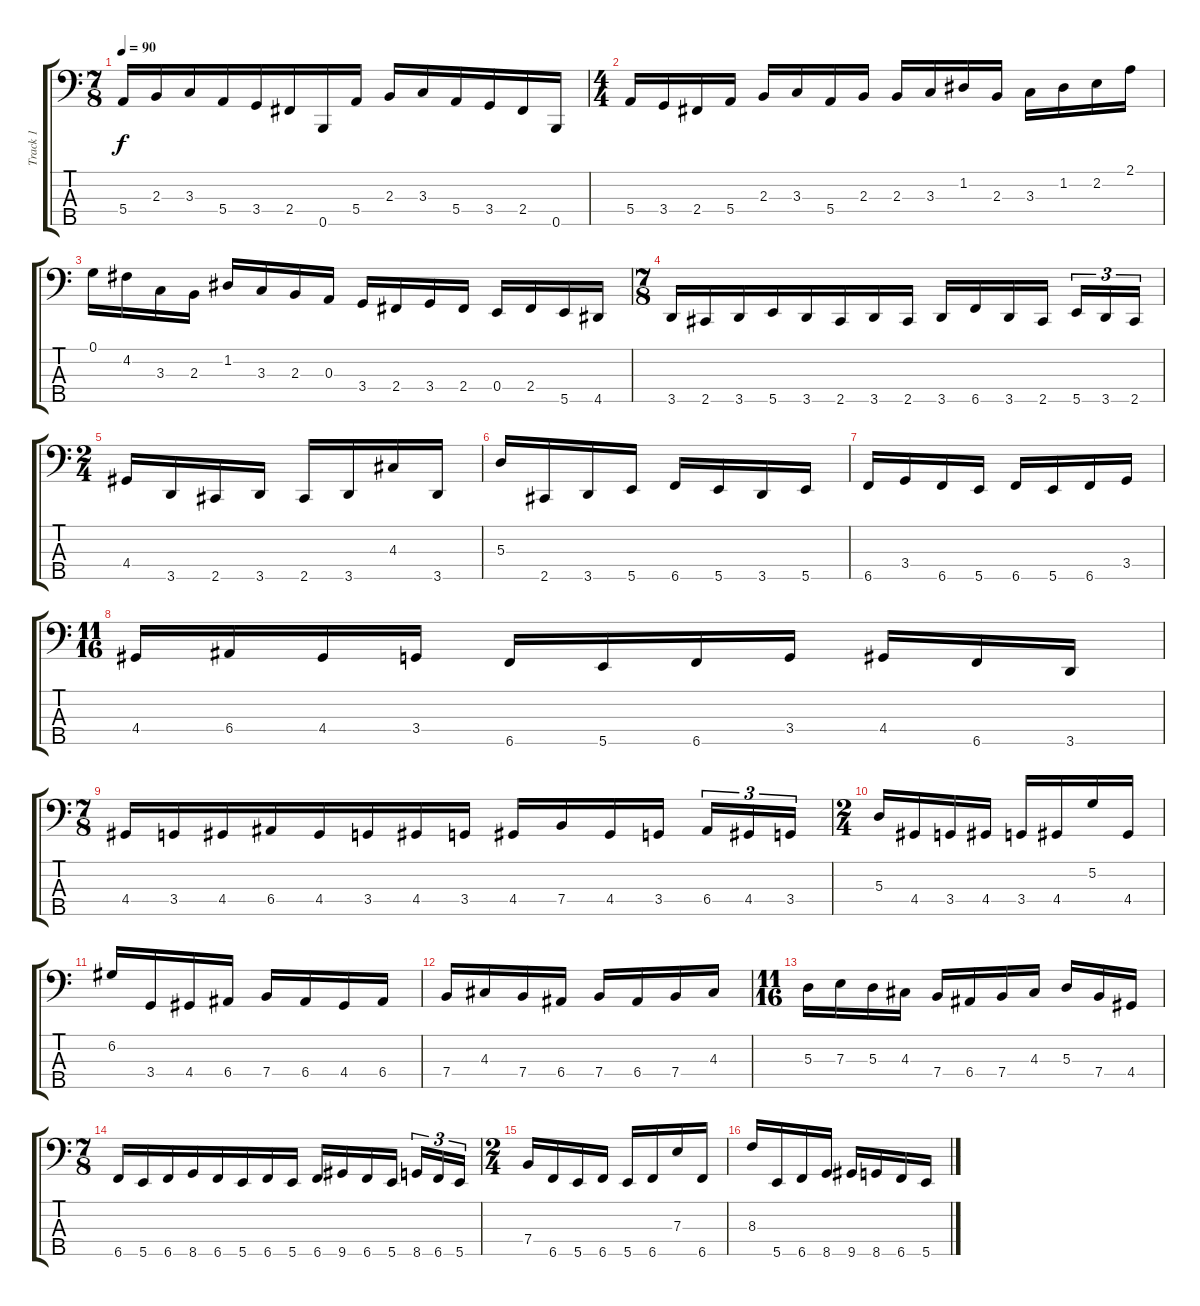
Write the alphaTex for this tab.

\track ("Track 1" "Track 1") {instrument electricbassfinger}
\staff {score tabs}
\tuning (G2 D2 A1 E1 B0) {hide}
\ts (7 8)
\tempo 90
\clef f4
\ks c
5.4.16{dy f} 2.3.16 3.3.16 5.4.16 3.4.16 2.4.16 0.5.16 5.4.16 2.3.16 3.3.16 5.4.16 3.4.16 2.4.16 0.5.16 |
\ts (4 4)
5.4.16 3.4.16 2.4.16 5.4.16 2.3.16 3.3.16 5.4.16 2.3.16 2.3.16 3.3.16 1.2.16 2.3.16 3.3.16 1.2.16 2.2.16 2.1.16 |
0.1.16 4.2.16 3.3.16 2.3.16 1.2.16 3.3.16 2.3.16 0.3.16 3.4.16 2.4.16 3.4.16 2.4.16 0.4.16 2.4.16 5.5.16 4.5.16 |
\ts (7 8)
3.5.16 2.5.16 3.5.16 5.5.16 3.5.16 2.5.16 3.5.16 2.5.16 3.5.16 6.5.16 3.5.16 2.5.16 5.5.16{tu (3 2)} 3.5.16{tu (3 2)} 2.5.16{tu (3 2)} |
\ts (2 4)
4.4.16 3.5.16 2.5.16 3.5.16 2.5.16 3.5.16 4.3.16 3.5.16 |
5.3.16 2.5.16 3.5.16 5.5.16 6.5.16 5.5.16 3.5.16 5.5.16 |
6.5.16 3.4.16 6.5.16 5.5.16 6.5.16 5.5.16 6.5.16 3.4.16 |
\ts (11 16)
4.4.16 6.4.16 4.4.16 3.4.16 6.5.16 5.5.16 6.5.16 3.4.16 4.4.16 6.5.16 3.5.16 |
\ts (7 8)
4.4.16 3.4.16 4.4.16 6.4.16 4.4.16 3.4.16 4.4.16 3.4.16 4.4.16 7.4.16 4.4.16 3.4.16 6.4.16{tu (3 2)} 4.4.16{tu (3 2)} 3.4.16{tu (3 2)} |
\ts (2 4)
5.3.16 4.4.16 3.4.16 4.4.16 3.4.16 4.4.16 5.2.16 4.4.16 |
6.2.16 3.4.16 4.4.16 6.4.16 7.4.16 6.4.16 4.4.16 6.4.16 |
7.4.16 4.3.16 7.4.16 6.4.16 7.4.16 6.4.16 7.4.16 4.3.16 |
\ts (11 16)
5.3.16 7.3.16 5.3.16 4.3.16 7.4.16 6.4.16 7.4.16 4.3.16 5.3.16 7.4.16 4.4.16 |
\ts (7 8)
6.5.16 5.5.16 6.5.16 8.5.16 6.5.16 5.5.16 6.5.16 5.5.16 6.5.16 9.5.16 6.5.16 5.5.16 8.5.16{tu (3 2)} 6.5.16{tu (3 2)} 5.5.16{tu (3 2)} |
\ts (2 4)
7.4.16 6.5.16 5.5.16 6.5.16 5.5.16 6.5.16 7.3.16 6.5.16 |
8.3.16 5.5.16 6.5.16 8.5.16 9.5.16 8.5.16 6.5.16 5.5.16
